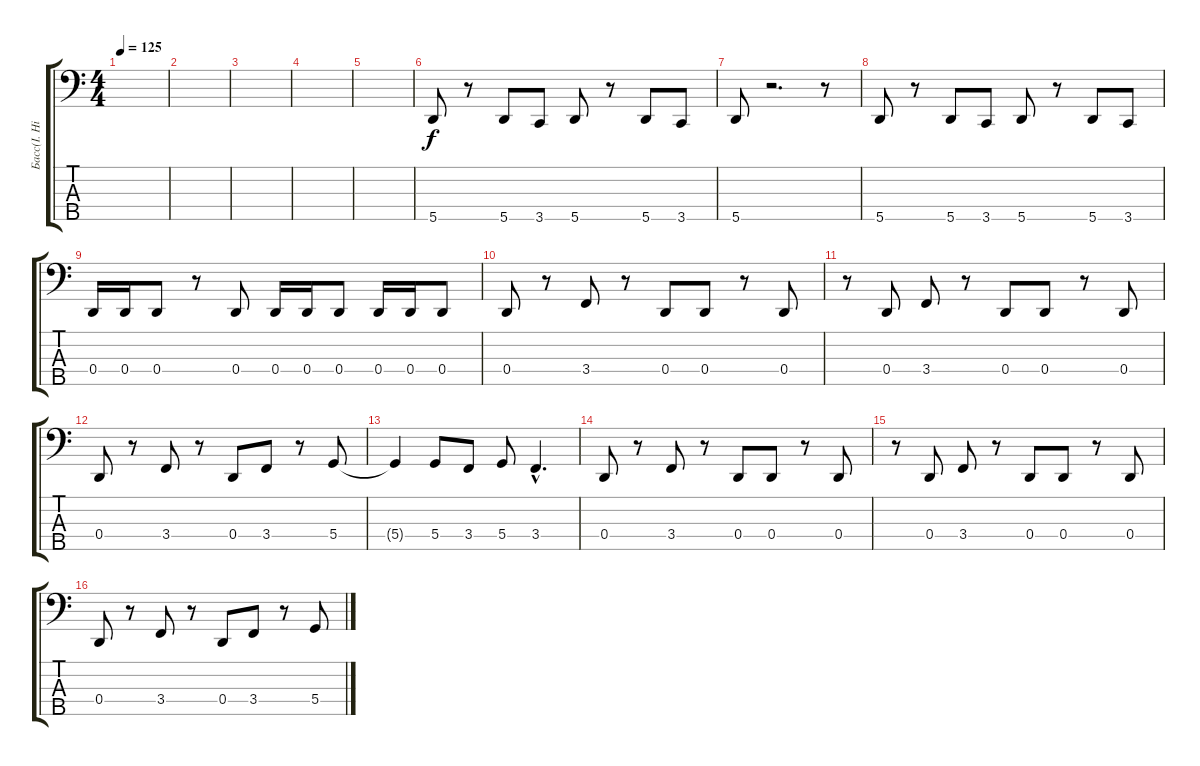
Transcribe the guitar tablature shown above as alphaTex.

\track ("Басс(I. Hill)" "Басс(I. Hi") {instrument electricbasspick}
\staff {score tabs}
\tuning (F2 C2 G1 D1 A0) {hide}
\ts (4 4)
\tempo 125
\clef f4
\ks c
|
|
|
|
|
5.5.8 r.8 5.5.8 3.5.8 5.5.8 r.8 5.5.8 3.5.8 |
5.5.8 r.2{d} r.8 |
5.5.8 r.8 5.5.8 3.5.8 5.5.8 r.8 5.5.8 3.5.8 |
0.4.16 0.4.16 0.4.8 r.8 0.4.8 0.4.16 0.4.16 0.4.8 0.4.16 0.4.16 0.4.8 |
0.4.8 r.8 3.4.8 r.8 0.4.8 0.4.8 r.8 0.4.8 |
r.8 0.4.8 3.4.8 r.8 0.4.8 0.4.8 r.8 0.4.8 |
0.4.8 r.8 3.4.8 r.8 0.4.8 3.4.8 r.8 5.4.8 |
5.4{t}.4 5.4.8 3.4.8 5.4.8 3.4{hac}.4{d} |
0.4.8 r.8 3.4.8 r.8 0.4.8 0.4.8 r.8 0.4.8 |
r.8 0.4.8 3.4.8 r.8 0.4.8 0.4.8 r.8 0.4.8 |
0.4.8 r.8 3.4.8 r.8 0.4.8 3.4.8 r.8 5.4.8
